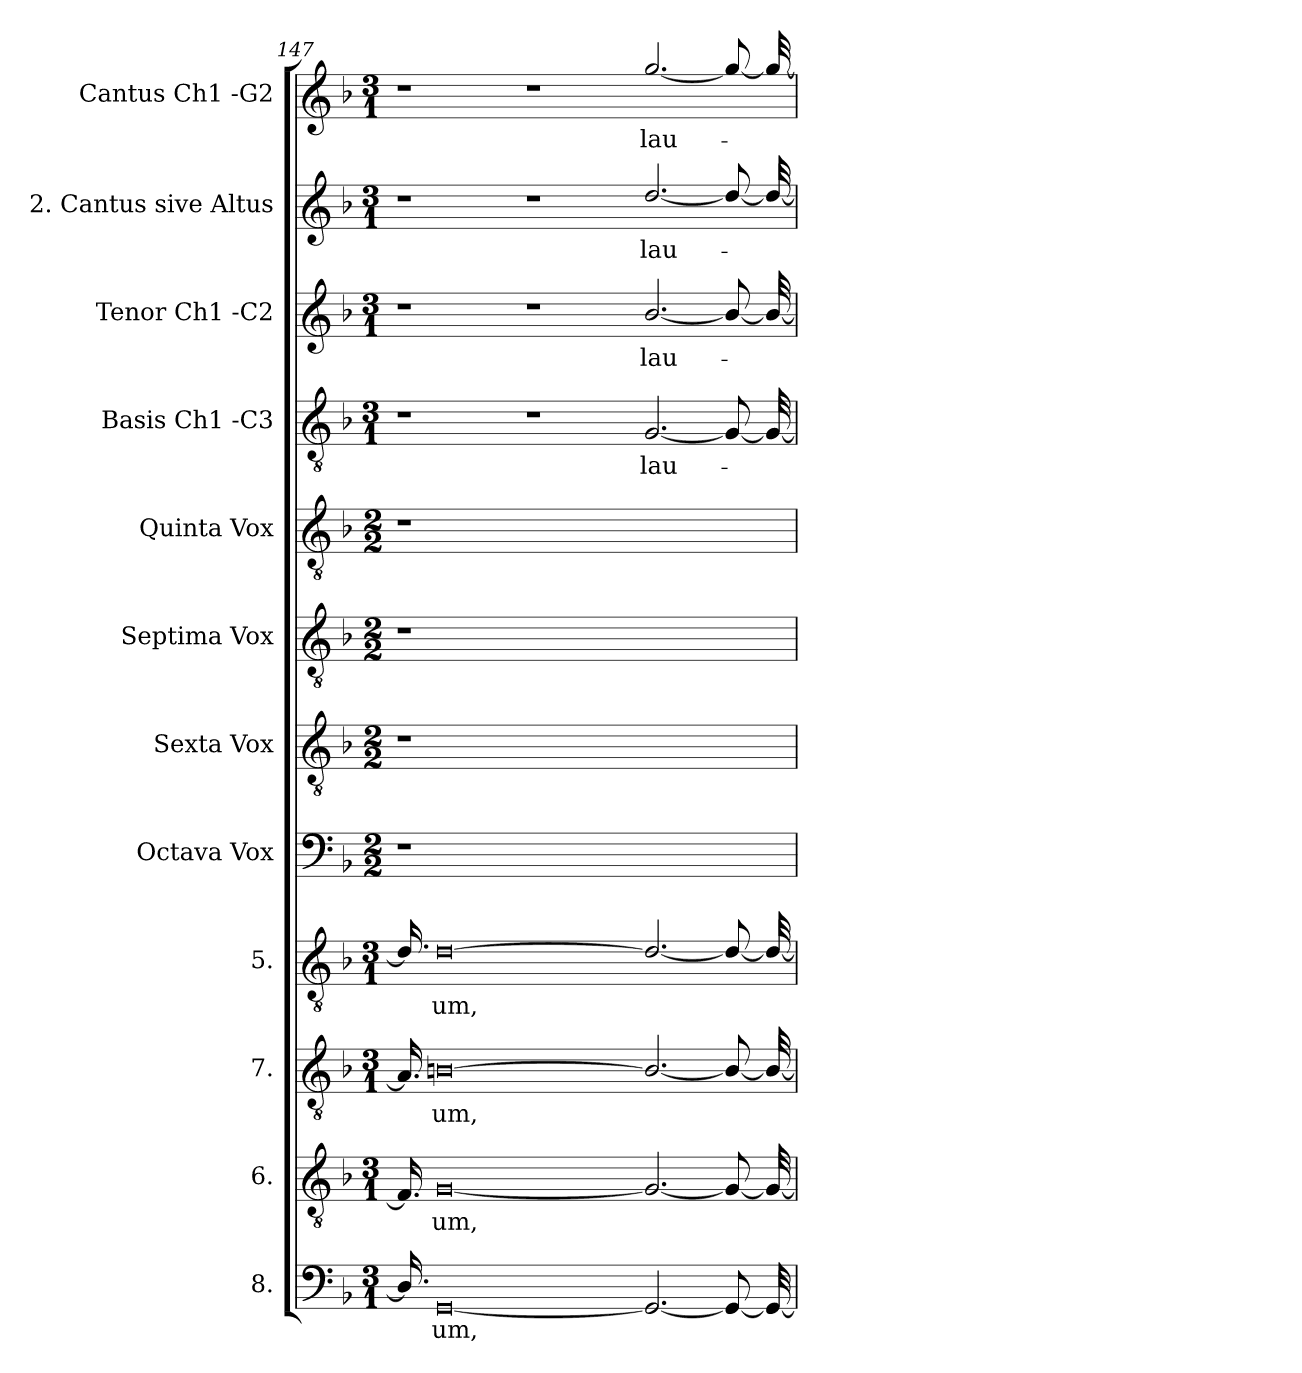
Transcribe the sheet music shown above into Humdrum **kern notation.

**kern	**text	**kern	**text	**kern	**text	**kern	**text	**kern	**kern	**kern	**kern	**kern	**text	**kern	**text	**kern	**text	**kern	**text
*part12	*part12	*part11	*part11	*part10	*part10	*part9	*part9	*part8	*part7	*part6	*part5	*part4	*part4	*part3	*part3	*part2	*part2	*part1	*part1
*staff12	*staff12	*staff11	*staff11	*staff10	*staff10	*staff9	*staff9	*staff8	*staff7	*staff6	*staff5	*staff4	*staff4	*staff3	*staff3	*staff2	*staff2	*staff1	*staff1
*I"8.	*	*I"6.	*	*I"7.	*	*I"5.	*	*I"Octava  Vox	*I"Sexta  Vox	*I"Septima  Vox	*I"Quinta  Vox	*I"Basis  Ch1 -C3	*	*I"Tenor  Ch1 -C2	*	*I"2. Cantus sive  Altus	*	*I"Cantus  Ch1 -G2	*
*	*	*	*	*	*	*	*	*	*	*	*	*I'B	*	*I'T	*	*I'A	*	*I'C	*
*clefF4	*	*clefGv2	*	*clefGv2	*	*clefGv2	*	*clefF4	*clefGv2	*clefGv2	*clefGv2	*clefGv2	*	*clefG2	*	*clefG2	*	*clefG2	*
*k[b-]	*	*k[b-]	*	*k[b-]	*	*k[b-]	*	*k[b-]	*k[b-]	*k[b-]	*k[b-]	*k[b-]	*	*k[b-]	*	*k[b-]	*	*k[b-]	*
*F:	*	*F:	*	*F:	*	*F:	*	*F:	*F:	*F:	*F:	*F:	*	*F:	*	*F:	*	*F:	*
*M3/1	*	*M3/1	*	*M3/1	*	*M3/1	*	*M2/2	*M2/2	*M2/2	*M2/2	*M3/1	*	*M3/1	*	*M3/1	*	*M3/1	*
=147	=147	=147	=147	=147	=147	=147	=147	=147	=147	=147	=147	=147	=147	=147	=147	=147	=147	=147	=147
16.D/]	.	16.F#/]	.	16.A/]	.	16.d/]	.	1r	1r	1r	1r	1r	.	1r	.	1r	.	1r	.
!	!LO:LY:b:cj	!	!LO:LY:b:cj	!	!LO:LY:b:cj	!	!LO:LY:b:cj	!	!	!	!	!	!	!	!	!	!	!	!
[<0GG	-um,	[<0G	-um,	[<0Bn	-um,	[<0d	-um,	.	.	.	.	.	.	.	.	.	.	.	.
.	.	.	.	.	.	.	.	0ryy	0ryy	0ryy	0ryy	1r	.	1r	.	1r	.	1r	.
.	.	.	.	.	.	.	.	.	.	.	.	16.ryy	.	16.ryy	.	16.ryy	.	16.ryy	.
!	!	!	!	!	!	!	!	!	!	!	!	!	!LO:LY:b:cj	!	!LO:LY:b:cj	!	!LO:LY:b:cj	!	!LO:LY:b:cj
2.GG/_<	.	2.G/_<	.	2.B/_<	.	2.d/_<	.	.	.	.	.	[<2.G/	lau-	[<2.b-/	lau-	[<2.dd/	lau-	[<2.gg/	lau-
8GG/_<	.	8G/_<	.	8B/_<	.	8d/_<	.	.	.	.	.	8G/_<	.	8b-/_<	.	8dd/_<	.	8gg/_<	.
32GG/_<	.	32G/_<	.	32B/_<	.	32d/_<	.	.	.	.	.	32G/_<	.	32b-/_<	.	32dd/_<	.	32gg/_<	.
=	=	=	=	=	=	=	=	=	=	=	=	=	=	=	=	=	=	=	=
*-	*-	*-	*-	*-	*-	*-	*-	*-	*-	*-	*-	*-	*-	*-	*-	*-	*-	*-	*-
